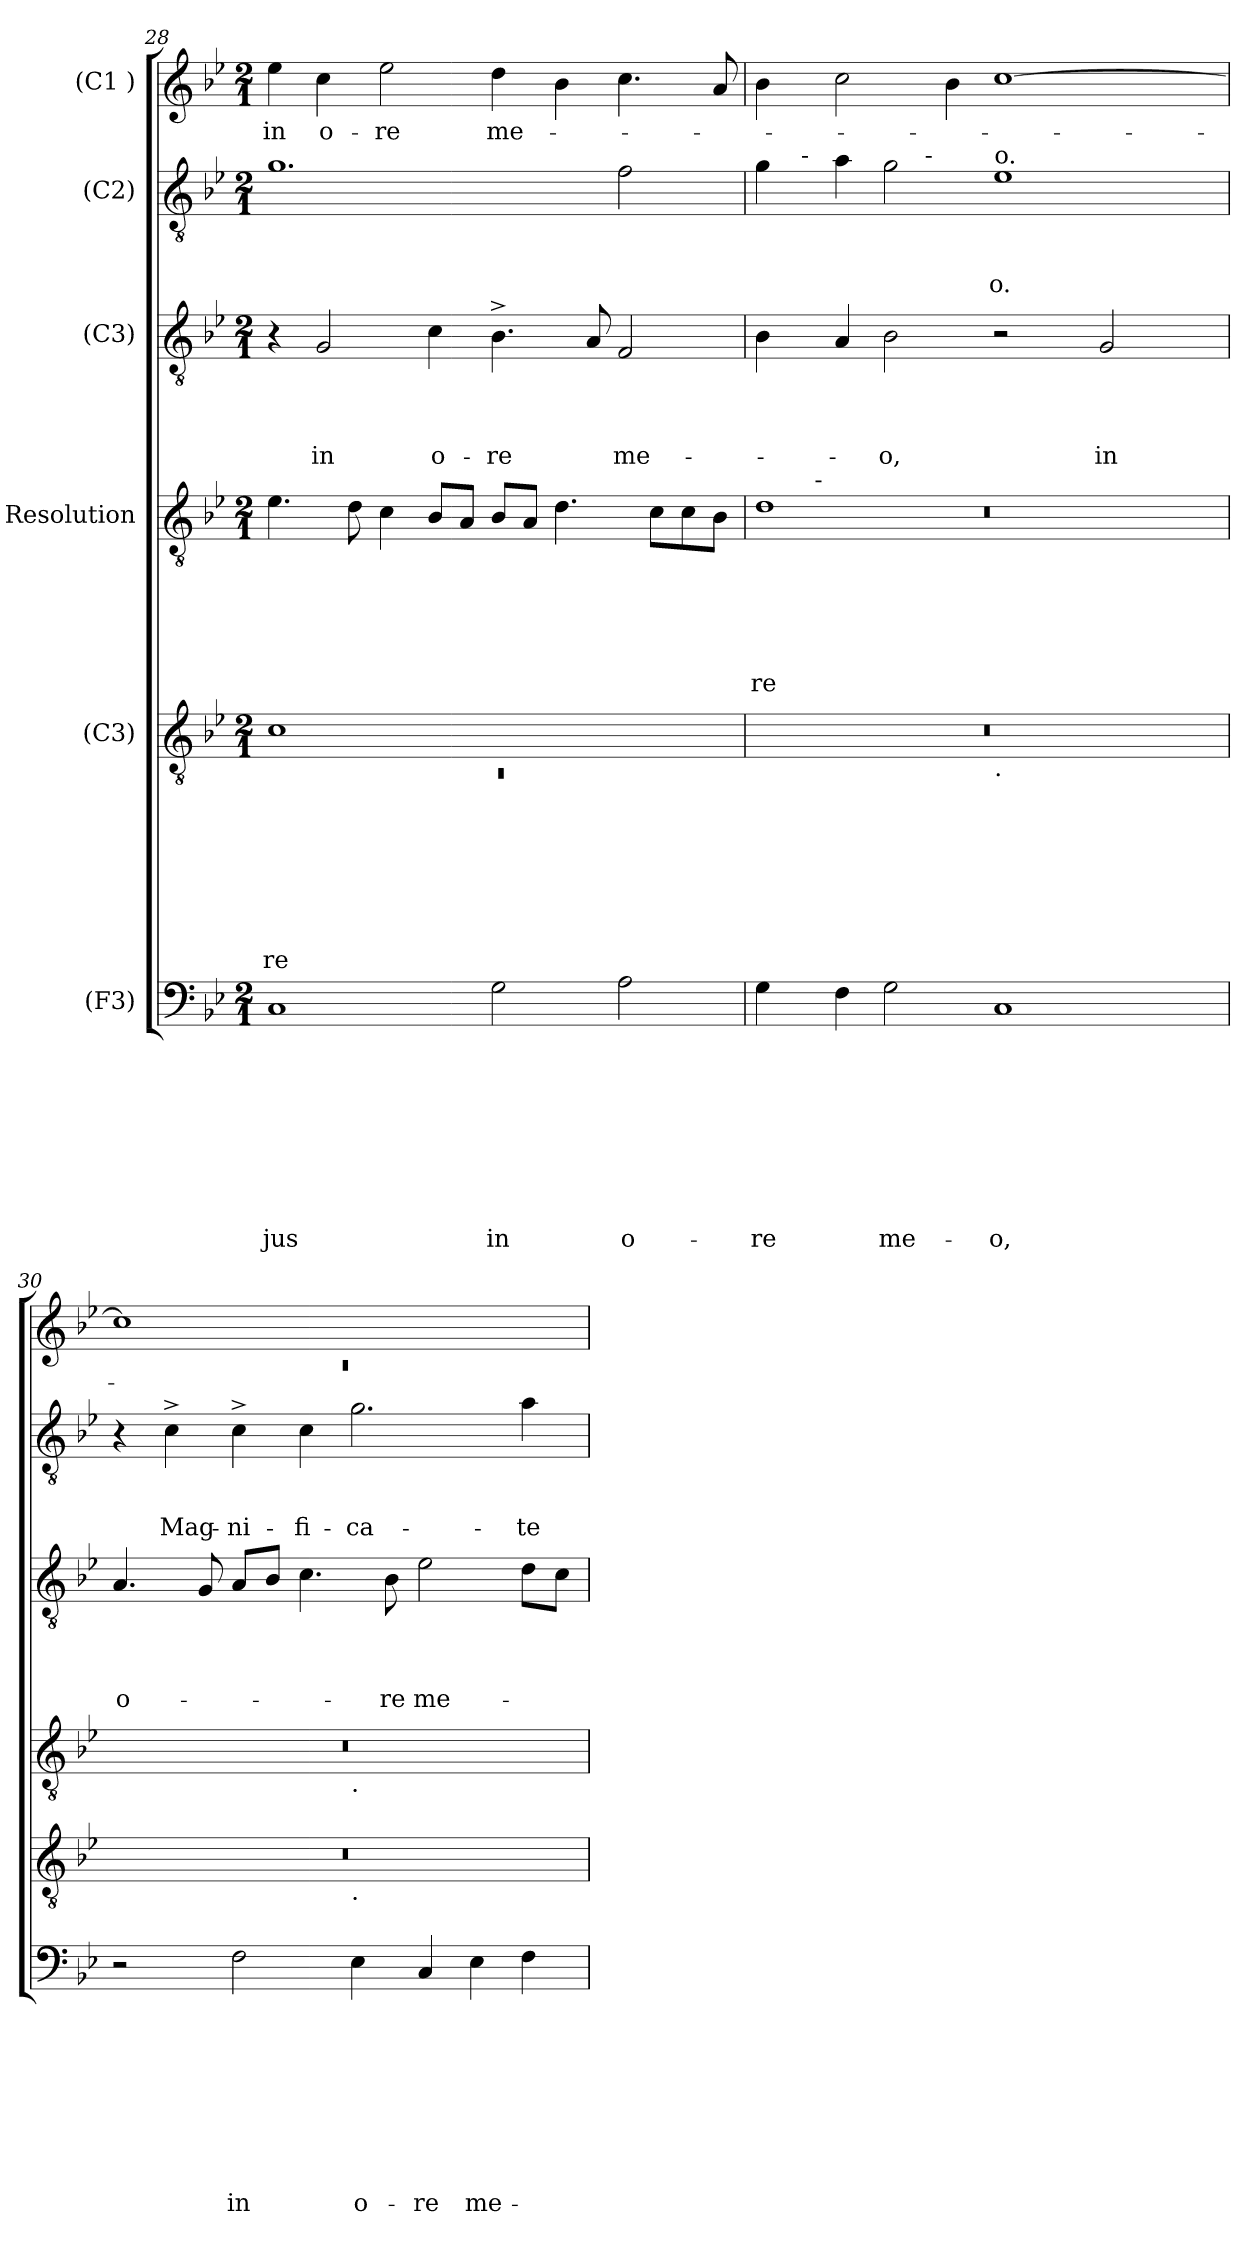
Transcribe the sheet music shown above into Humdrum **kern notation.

**kern	**text	**text	**text	**text	**text	**text	**text	**text	**text	**kern	**text	**text	**text	**text	**text	**text	**text	**text	**kern	**text	**text	**text	**text	**text	**text	**kern	**text	**text	**text	**text	**kern	**text	**text	**text	**kern	**text
*part6	*part6	*part6	*part6	*part6	*part6	*part6	*part6	*part6	*part6	*part5	*part5	*part5	*part5	*part5	*part5	*part5	*part5	*part5	*part4	*part4	*part4	*part4	*part4	*part4	*part4	*part3	*part3	*part3	*part3	*part3	*part2	*part2	*part2	*part2	*part1	*part1
*staff6	*staff6	*staff6	*staff6	*staff6	*staff6	*staff6	*staff6	*staff6	*staff6	*staff5	*staff5	*staff5	*staff5	*staff5	*staff5	*staff5	*staff5	*staff5	*staff4	*staff4	*staff4	*staff4	*staff4	*staff4	*staff4	*staff3	*staff3	*staff3	*staff3	*staff3	*staff2	*staff2	*staff2	*staff2	*staff1	*staff1
*I"(F3)	*	*	*	*	*	*	*	*	*	*I"(C3)	*	*	*	*	*	*	*	*	*I"Resolution	*	*	*	*	*	*	*I"(C3)	*	*	*	*	*I"(C2)	*	*	*	*I"(C1 )	*
*clefF4	*	*	*	*	*	*	*	*	*	*clefGv2	*	*	*	*	*	*	*	*	*clefGv2	*	*	*	*	*	*	*clefGv2	*	*	*	*	*clefGv2	*	*	*	*clefG2	*
*k[b-e-]	*	*	*	*	*	*	*	*	*	*k[b-e-]	*	*	*	*	*	*	*	*	*k[b-e-]	*	*	*	*	*	*	*k[b-e-]	*	*	*	*	*k[b-e-]	*	*	*	*k[b-e-]	*
*B-:	*	*	*	*	*	*	*	*	*	*B-:	*	*	*	*	*	*	*	*	*B-:	*	*	*	*	*	*	*B-:	*	*	*	*	*B-:	*	*	*	*B-:	*
*M2/1	*	*	*	*	*	*	*	*	*	*M2/1	*	*	*	*	*	*	*	*	*M2/1	*	*	*	*	*	*	*M2/1	*	*	*	*	*M2/1	*	*	*	*M2/1	*
=28	=28	=28	=28	=28	=28	=28	=28	=28	=28	=28	=28	=28	=28	=28	=28	=28	=28	=28	=28	=28	=28	=28	=28	=28	=28	=28	=28	=28	=28	=28	=28	=28	=28	=28	=28	=28
*	*	*	*	*	*	*	*	*	*	*^	*	*	*	*	*	*	*	*	*	*	*	*	*	*	*	*	*	*	*	*	*	*	*	*	*	*
!	!	!	!	!	!	!	!	!	!LO:LY:b	!	!LO:N:vis=1	!	!	!	!	!	!	!	!LO:LY:b	!	!	!	!	!	!	!	!	!	!	!	!	!	!	!	!	!	!LO:LY:b
1C	.	.	.	.	.	.	.	.	-jus	1c	0rC	.	.	.	.	.	.	.	-re	4.e-\	.	.	.	.	.	.	4r	.	.	.	.	1.g	.	.	.	4ee-\	-in
!	!	!	!	!	!	!	!	!	!	!	!	!	!	!	!	!	!	!	!	!	!	!	!	!	!	!	!	!	!	!	!LO:LY:b	!	!	!	!	!	!LO:LY:b
.	.	.	.	.	.	.	.	.	.	.	.	.	.	.	.	.	.	.	.	.	.	.	.	.	.	.	2G/	.	.	.	in	.	.	.	.	4cc\	o-
.	.	.	.	.	.	.	.	.	.	.	.	.	.	.	.	.	.	.	.	8d\	.	.	.	.	.	.	.	.	.	.	.	.	.	.	.	.	.
!	!	!	!	!	!	!	!	!	!	!	!	!	!	!	!	!	!	!	!	!	!	!	!	!	!	!	!	!	!	!	!	!	!	!	!	!	!LO:LY:b
.	.	.	.	.	.	.	.	.	.	.	.	.	.	.	.	.	.	.	.	4c\	.	.	.	.	.	.	.	.	.	.	.	.	.	.	.	2ee-\	-re
!	!	!	!	!	!	!	!	!	!	!	!	!	!	!	!	!	!	!	!	!	!	!	!	!	!	!	!	!	!	!	!LO:LY:b	!	!	!	!	!	!
.	.	.	.	.	.	.	.	.	.	.	.	.	.	.	.	.	.	.	.	8B-/L	.	.	.	.	.	.	4c\	.	.	.	o-	.	.	.	.	.	.
.	.	.	.	.	.	.	.	.	.	.	.	.	.	.	.	.	.	.	.	8A/J	.	.	.	.	.	.	.	.	.	.	.	.	.	.	.	.	.
!	!	!	!	!	!	!	!	!	!LO:LY:b	!	!	!	!	!	!	!	!	!	!	!	!	!	!	!	!	!	!	!	!	!	!LO:LY:b	!	!	!	!	!	!LO:LY:b
2G\	.	.	.	.	.	.	.	.	in	1ryy	.	.	.	.	.	.	.	.	.	8B-/L	.	.	.	.	.	.	4.B-^>\	.	.	.	-re	.	.	.	.	4dd\	me-
.	.	.	.	.	.	.	.	.	.	.	.	.	.	.	.	.	.	.	.	8A/J	.	.	.	.	.	.	.	.	.	.	.	.	.	.	.	.	.
.	.	.	.	.	.	.	.	.	.	.	.	.	.	.	.	.	.	.	.	4.d\	.	.	.	.	.	.	.	.	.	.	.	.	.	.	.	4b-\	.
.	.	.	.	.	.	.	.	.	.	.	.	.	.	.	.	.	.	.	.	.	.	.	.	.	.	.	8A/	.	.	.	.	.	.	.	.	.	.
!	!	!	!	!	!	!	!	!	!LO:LY:b	!	!	!	!	!	!	!	!	!	!	!	!	!	!	!	!	!	!	!	!	!	!LO:LY:b	!	!	!	!	!	!
2A\	.	.	.	.	.	.	.	.	o-	.	.	.	.	.	.	.	.	.	.	.	.	.	.	.	.	.	2F/	.	.	.	me-	2f\	.	.	.	4.cc\	.
.	.	.	.	.	.	.	.	.	.	.	.	.	.	.	.	.	.	.	.	8c\L	.	.	.	.	.	.	.	.	.	.	.	.	.	.	.	.	.
.	.	.	.	.	.	.	.	.	.	.	.	.	.	.	.	.	.	.	.	8c\	.	.	.	.	.	.	.	.	.	.	.	.	.	.	.	.	.
.	.	.	.	.	.	.	.	.	.	.	.	.	.	.	.	.	.	.	.	8B-\J	.	.	.	.	.	.	.	.	.	.	.	.	.	.	.	8a</	.
!!LO:LB:g=z
=29	=29	=29	=29	=29	=29	=29	=29	=29	=29	=29	=29	=29	=29	=29	=29	=29	=29	=29	=29	=29	=29	=29	=29	=29	=29	=29	=29	=29	=29	=29	=29	=29	=29	=29	=29	=29	=29
*	*	*	*	*	*	*	*	*	*	*	*	*	*	*	*	*	*	*	*	*^	*	*	*	*	*	*	*	*	*	*	*	*	*	*	*	*	*
*	*	*	*	*	*	*	*	*	*	*	*	*	*	*	*	*	*	*	*	*	*^	*	*	*	*	*	*	*	*	*	*	*	*	*	*	*	*	*
!	!	!	!	!	!	!	!	!	!LO:LY:b	!	!	!	!	!	!	!	!	!	!	!	!	!LO:N:vis=1	!	!	!	!	!	!LO:LY:b:rj	!	!	!	!	!	!	!	!	!	!	!
*	*	*	*	*	*	*	*	*	*	*	*	*	*	*	*	*	*	*	*	*	*	*	*	*	*	*	*	*	*	*	*	*	*	*^	*	*	*	*	*
*	*	*	*	*	*	*	*	*	*	*	*	*	*	*	*	*	*	*	*	*	*	*	*	*	*	*	*	*	*	*	*	*	*	*	*^	*	*	*	*	*
4G\	.	.	.	.	.	.	.	.	-re	0r	1ryy	.	.	.	.	.	.	.	.	8.ryy	1d	0r	.	.	.	.	.	-re	4B-\	.	.	.	.	4g\	8ryy	2ryy	.	.	.	4b-\	.
.	.	.	.	.	.	.	.	.	.	.	.	.	.	.	.	.	.	.	.	.	.	.	.	.	.	.	.	.	.	.	.	.	.	.	32ryy	.	.	.	.	.	.
!	!	!	!	!	!	!	!	!	!	!	!	!	!	!	!	!	!	!	!	!	!	!	!	!	!	!	!	!	!	!	!	!	!	!	!LO:TX:a:t=-	!	!	!	!	!	!
.	.	.	.	.	.	.	.	.	.	.	.	.	.	.	.	.	.	.	.	.	.	.	.	.	.	.	.	.	.	.	.	.	.	.	1ryy	.	.	.	.	.	.
!	!	!	!	!	!	!	!	!	!	!	!	!	!	!	!	!	!	!	!	!LO:TX:a:t=-	!	!	!	!	!	!	!	!	!	!	!	!	!	!	!	!	!	!	!	!	!
.	.	.	.	.	.	.	.	.	.	.	.	.	.	.	.	.	.	.	.	1ryy	.	.	.	.	.	.	.	.	.	.	.	.	.	.	.	.	.	.	.	.	.
4F\	.	.	.	.	.	.	.	.	.	.	.	.	.	.	.	.	.	.	.	.	.	.	.	.	.	.	.	.	4A/	.	.	.	.	4a\	.	.	.	.	.	2cc\	.
!	!	!	!	!	!	!	!	!	!LO:LY:b	!	!	!	!	!	!	!	!	!	!	!	!	!	!	!	!	!	!	!	!	!	!	!	!LO:LY:b	!	!	!	!	!	!	!	!
2G\	.	.	.	.	.	.	.	.	me-	.	.	.	.	.	.	.	.	.	.	.	.	.	.	.	.	.	.	.	2B-\	.	.	.	-o,	2g\	.	8.ryy	.	.	.	.	.
!	!	!	!	!	!	!	!	!	!	!	!	!	!	!	!	!	!	!	!	!	!	!	!	!	!	!	!	!	!	!	!	!	!	!	!	!LO:TX:a:t=-	!	!	!	!	!
.	.	.	.	.	.	.	.	.	.	.	.	.	.	.	.	.	.	.	.	.	.	.	.	.	.	.	.	.	.	.	.	.	.	.	.	1ryy	.	.	.	.	.
.	.	.	.	.	.	.	.	.	.	.	.	.	.	.	.	.	.	.	.	.	.	.	.	.	.	.	.	.	.	.	.	.	.	.	.	.	.	.	.	4b-\	.
!	!	!	!	!	!	!	!	!	!	!	!	!	!	!	!	!	!	!	!	!	!	!	!	!	!	!	!	!	!	!	!	!	!	!LO:TX:a:t=o.	!	!	!	!	!	!	!
!	!	!	!	!	!	!	!	!	!	!	!LO:TX:b:t=.	!	!	!	!	!	!	!	!	!	!	!	!	!	!	!	!	!	!	!	!	!	!	!	!	!	!	!	!	!	!
!	!	!	!	!	!	!	!	!	!LO:LY:b	!	!	!	!	!	!	!	!	!	!	!	!	!	!	!	!	!	!	!	!	!	!	!	!	!	!	!	!	!	!LO:LY:b	!	!
1C	.	.	.	.	.	.	.	.	-o,	.	1ryy	.	.	.	.	.	.	.	.	.	1ryy	.	.	.	.	.	.	.	2r	.	.	.	.	1e-	.	.	.	.	-o.	[>1cc	.
.	.	.	.	.	.	.	.	.	.	.	.	.	.	.	.	.	.	.	.	.	.	.	.	.	.	.	.	.	.	.	.	.	.	.	2ryy	.	.	.	.	.	.
.	.	.	.	.	.	.	.	.	.	.	.	.	.	.	.	.	.	.	.	2ryy	.	.	.	.	.	.	.	.	.	.	.	.	.	.	.	.	.	.	.	.	.
!	!	!	!	!	!	!	!	!	!	!	!	!	!	!	!	!	!	!	!	!	!	!	!	!	!	!	!	!	!	!	!	!	!LO:LY:b	!	!	!	!	!	!	!	!
.	.	.	.	.	.	.	.	.	.	.	.	.	.	.	.	.	.	.	.	.	.	.	.	.	.	.	.	.	2G/	.	.	.	in	.	.	.	.	.	.	.	.
.	.	.	.	.	.	.	.	.	.	.	.	.	.	.	.	.	.	.	.	.	.	.	.	.	.	.	.	.	.	.	.	.	.	.	4ryy	.	.	.	.	.	.
.	.	.	.	.	.	.	.	.	.	.	.	.	.	.	.	.	.	.	.	4ryy	.	.	.	.	.	.	.	.	.	.	.	.	.	.	.	4ryy	.	.	.	.	.
.	.	.	.	.	.	.	.	.	.	.	.	.	.	.	.	.	.	.	.	.	.	.	.	.	.	.	.	.	.	.	.	.	.	.	16.ryy	.	.	.	.	.	.
.	.	.	.	.	.	.	.	.	.	.	.	.	.	.	.	.	.	.	.	16ryy	.	.	.	.	.	.	.	.	.	.	.	.	.	.	.	16ryy	.	.	.	.	.
*	*	*	*	*	*	*	*	*	*	*	*	*	*	*	*	*	*	*	*	*v	*v	*v	*	*	*	*	*	*	*	*	*	*	*	*	*	*	*	*	*	*	*
=30	=30	=30	=30	=30	=30	=30	=30	=30	=30	=30	=30	=30	=30	=30	=30	=30	=30	=30	=30	=30	=30	=30	=30	=30	=30	=30	=30	=30	=30	=30	=30	=30	=30	=30	=30	=30	=30	=30	=30
*	*	*	*	*	*	*	*	*	*	*	*	*	*	*	*	*	*	*	*	*	*	*	*	*	*	*	*	*	*	*	*	*	*	*	*	*	*	*^	*
!	!	!	!	!	!	!	!	!	!	!	!	!	!	!	!	!	!	!	!	!	!	!	!	!	!	!	!	!	!	!	!LO:LY:b	!	!	!	!	!	!	!	!LO:N:vis=1	!
*	*	*	*	*	*	*	*	*	*	*	*	*	*	*	*	*	*	*	*	*^	*	*	*	*	*	*	*	*	*	*	*	*v	*v	*v	*	*	*	*	*	*
2r	.	.	.	.	.	.	.	.	.	0r	1ryy	.	.	.	.	.	.	.	.	0r	1ryy	.	.	.	.	.	.	4.A/	.	.	.	o-	4r	.	.	.	1cc]	0rc	.
!	!	!	!	!	!	!	!	!	!	!	!	!	!	!	!	!	!	!	!	!	!	!	!	!	!	!	!	!	!	!	!	!	!	!	!	!LO:LY:b	!	!	!
.	.	.	.	.	.	.	.	.	.	.	.	.	.	.	.	.	.	.	.	.	.	.	.	.	.	.	.	.	.	.	.	.	4c^>\	.	.	Mag-	.	.	.
.	.	.	.	.	.	.	.	.	.	.	.	.	.	.	.	.	.	.	.	.	.	.	.	.	.	.	.	8G/	.	.	.	.	.	.	.	.	.	.	.
!	!	!	!	!	!	!	!	!	!LO:LY:b	!	!	!	!	!	!	!	!	!	!	!	!	!	!	!	!	!	!	!	!	!	!	!	!	!	!	!LO:LY:b	!	!	!
2F\	.	.	.	.	.	.	.	.	in	.	.	.	.	.	.	.	.	.	.	.	.	.	.	.	.	.	.	8A/L	.	.	.	.	4c^>\	.	.	-ni-	.	.	.
.	.	.	.	.	.	.	.	.	.	.	.	.	.	.	.	.	.	.	.	.	.	.	.	.	.	.	.	8B-/J	.	.	.	.	.	.	.	.	.	.	.
!	!	!	!	!	!	!	!	!	!	!	!	!	!	!	!	!	!	!	!	!	!	!	!	!	!	!	!	!	!	!	!	!	!	!	!	!LO:LY:b	!	!	!
.	.	.	.	.	.	.	.	.	.	.	.	.	.	.	.	.	.	.	.	.	.	.	.	.	.	.	.	4.c\	.	.	.	.	4c\	.	.	-fi-	.	.	.
!	!	!	!	!	!	!	!	!	!	!	!	!	!	!	!	!	!	!	!	!	!LO:TX:b:t=.	!	!	!	!	!	!	!	!	!	!	!	!	!	!	!	!	!	!
!	!	!	!	!	!	!	!	!	!	!	!LO:TX:b:t=.	!	!	!	!	!	!	!	!	!	!	!	!	!	!	!	!	!	!	!	!	!	!	!	!	!	!	!	!
!	!	!	!	!	!	!	!	!	!LO:LY:b	!	!	!	!	!	!	!	!	!	!	!	!	!	!	!	!	!	!	!	!	!	!	!	!	!	!	!LO:LY:b	!	!	!
4E-\	.	.	.	.	.	.	.	.	o-	.	1ryy	.	.	.	.	.	.	.	.	.	1ryy	.	.	.	.	.	.	.	.	.	.	.	2.g\	.	.	-ca-	1ryy	.	.
!	!	!	!	!	!	!	!	!	!	!	!	!	!	!	!	!	!	!	!	!	!	!	!	!	!	!	!	!	!	!	!	!LO:LY:b	!	!	!	!	!	!	!
.	.	.	.	.	.	.	.	.	.	.	.	.	.	.	.	.	.	.	.	.	.	.	.	.	.	.	.	8B-\	.	.	.	-re	.	.	.	.	.	.	.
!	!	!	!	!	!	!	!	!	!LO:LY:b	!	!	!	!	!	!	!	!	!	!	!	!	!	!	!	!	!	!	!	!	!	!	!LO:LY:b	!	!	!	!	!	!	!
4C/	.	.	.	.	.	.	.	.	-re	.	.	.	.	.	.	.	.	.	.	.	.	.	.	.	.	.	.	2e-\	.	.	.	me-	.	.	.	.	.	.	.
!	!	!	!	!	!	!	!	!	!LO:LY:b	!	!	!	!	!	!	!	!	!	!	!	!	!	!	!	!	!	!	!	!	!	!	!	!	!	!	!	!	!	!
4E-\	.	.	.	.	.	.	.	.	me-	.	.	.	.	.	.	.	.	.	.	.	.	.	.	.	.	.	.	.	.	.	.	.	.	.	.	.	.	.	.
!	!	!	!	!	!	!	!	!	!	!	!	!	!	!	!	!	!	!	!	!	!	!	!	!	!	!	!	!	!	!	!	!	!	!	!	!LO:LY:b	!	!	!
4F\	.	.	.	.	.	.	.	.	.	.	.	.	.	.	.	.	.	.	.	.	.	.	.	.	.	.	.	8d\L	.	.	.	.	4a\	.	.	-te	.	.	.
.	.	.	.	.	.	.	.	.	.	.	.	.	.	.	.	.	.	.	.	.	.	.	.	.	.	.	.	8c\J	.	.	.	.	.	.	.	.	.	.	.
*	*	*	*	*	*	*	*	*	*	*v	*v	*	*	*	*	*	*	*	*	*	*	*	*	*	*	*	*	*	*	*	*	*	*	*	*	*	*v	*v	*
*	*	*	*	*	*	*	*	*	*	*	*	*	*	*	*	*	*	*	*v	*v	*	*	*	*	*	*	*	*	*	*	*	*	*	*	*	*	*
=	=	=	=	=	=	=	=	=	=	=	=	=	=	=	=	=	=	=	=	=	=	=	=	=	=	=	=	=	=	=	=	=	=	=	=	=
*-	*-	*-	*-	*-	*-	*-	*-	*-	*-	*-	*-	*-	*-	*-	*-	*-	*-	*-	*-	*-	*-	*-	*-	*-	*-	*-	*-	*-	*-	*-	*-	*-	*-	*-	*-	*-
